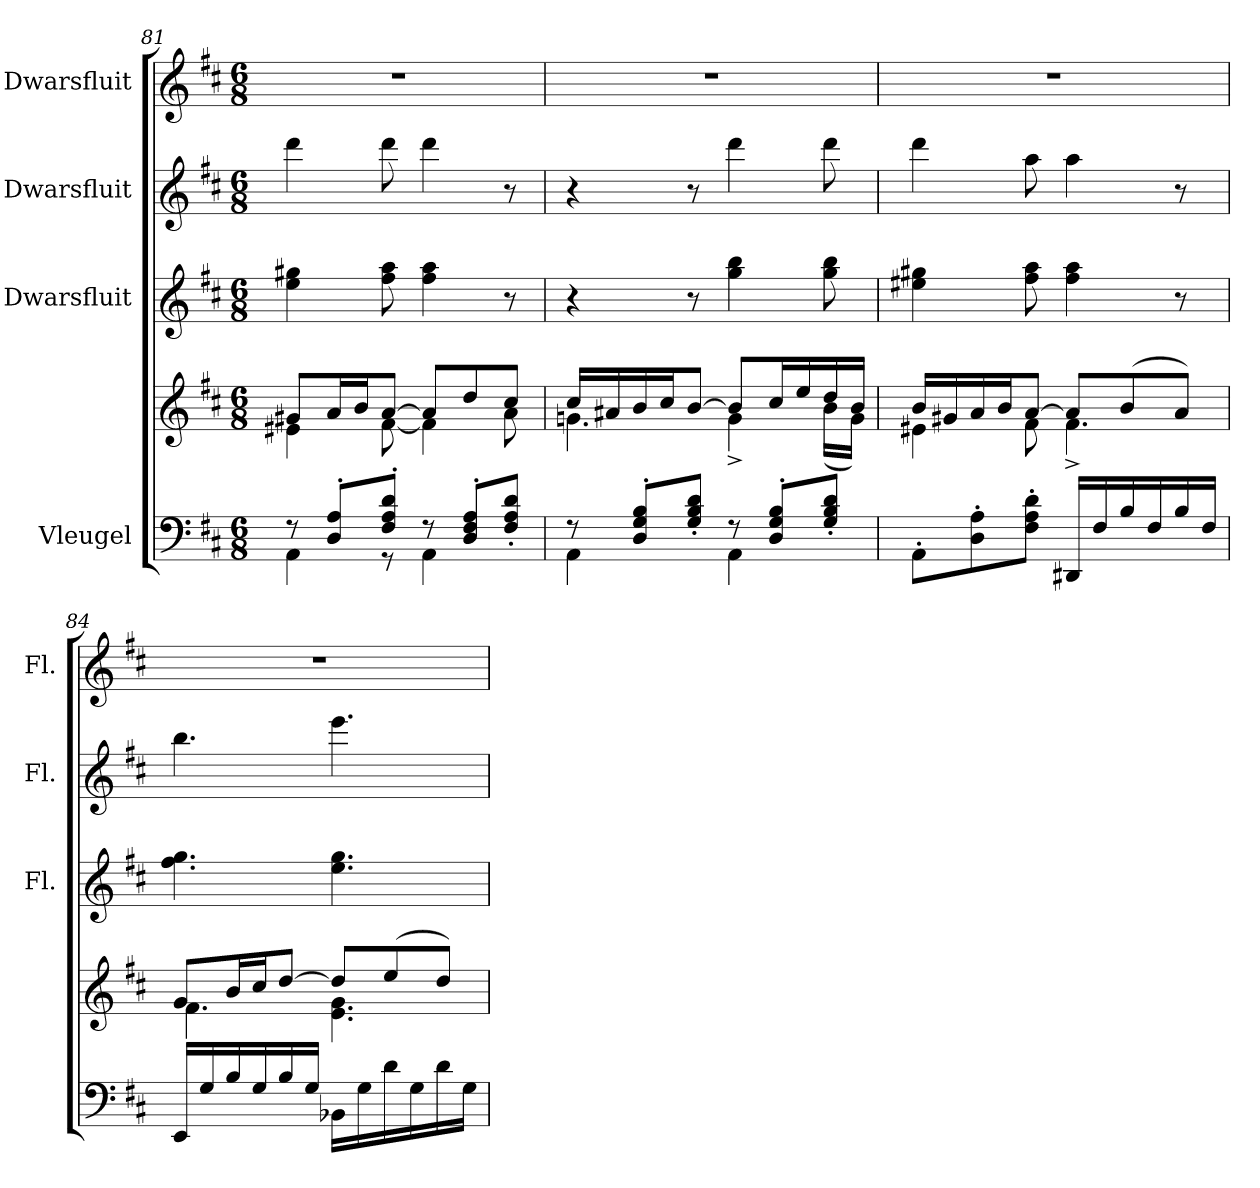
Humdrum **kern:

**kern	**kern	**kern	**kern	**kern
*part4	*part4	*part3	*part2	*part1
*staff5	*staff4	*staff3	*staff2	*staff1
*I"Vleugel	*	*I"Dwarsfluit	*I"Dwarsfluit	*I"Dwarsfluit
*	*	*I'Fl.	*I'Fl.	*I'Fl.
*clefF4	*clefG2	*clefG2	*clefG2	*clefG2
*k[f#c#]	*k[f#c#]	*k[f#c#]	*k[f#c#]	*k[f#c#]
*M6/8	*M6/8	*M6/8	*M6/8	*M6/8
=81	=81	=81	=81	=81
*^	*^	*	*	*
8r	4AA\	8g#X/L	4e#X\	4ee\ 4gg#X\	4ddd\	2.r
8D/' 8A/'L	.	16a/L	.	.	.	.
.	.	16b/J	.	.	.	.
8F#/' 8A/' 8d/'J	8r	[8a/J	[8f#\	8ff#\ 8aa\	8ddd\	.
8r	4AA\	8a/L]	4f#\]	4ff#\ 4aa\	4ddd\	.
8D/' 8F#/' 8A/'L	.	8dd/	.	.	.	.
8F#/' 8A/' 8d/'J	8ryy	8cc#/J	8a\	8r	8r	.
=82	=82	=82	=82	=82	=82	=82
8r	4AA\	16cc#/LL	4.gn\	4r	4r	2.r
.	.	16a#X/	.	.	.	.
8D/' 8G/' 8B/'L	.	16b/	.	.	.	.
.	.	16cc#/J	.	.	.	.
8G/' 8B/' 8d/'J	8ryy	[8b/J	.	8r	8r	.
8r	4AA\	8b/L]	4g^\	4gg\ 4bb\	4ddd\	.
8D/' 8G/' 8B/'L	.	16cc#/L	.	.	.	.
.	.	16ee/	.	.	.	.
8G/' 8B/' 8d/'J	8ryy	16dd/	(16b\LL	8gg\ 8bb\	8ddd\	.
.	.	16b/JJ	16g\JJ)	.	.	.
*v	*v	*	*	*	*	*
!!LO:PB:g=z
=83	=83	=83	=83	=83	=83
8AA'\L	16b/LL	4e#X\	4ee#X\ 4gg#X\	4ddd\	2.r
.	16g#X/	.	.	.	.
8D\' 8A\'	16a/	.	.	.	.
.	16b/J	.	.	.	.
8F#\' 8A\' 8d\'J	[8a/J	8f#\	8ff#\ 8aa\	8aa\	.
16DD#X/LL	8a/L]	4.f#^\	4ff#\ 4aa\	4aa\	.
16F#/	.	.	.	.	.
16B/	(8b/	.	.	.	.
16F#/	.	.	.	.	.
16B/	8a/J)	.	8r	8r	.
16F#/JJ	.	.	.	.	.
=84	=84	=84	=84	=84	=84
16EE/LL	8g/L	4.f#\	4.ff#\ 4.gg\	4.bb\	2.r
16G/	.	.	.	.	.
16B/	16b/L	.	.	.	.
16G/	16cc#/J	.	.	.	.
16B/	[8dd/J	.	.	.	.
16G/JJ	.	.	.	.	.
16BB-X\LL	8dd/L]	4.e\ 4.g\	4.ee\ 4.gg\	4.eee\	.
16G\	.	.	.	.	.
16d\	(8ee/	.	.	.	.
16G\	.	.	.	.	.
16d\	8dd/J)	.	.	.	.
16G\JJ	.	.	.	.	.
*	*v	*v	*	*	*
=	=	=	=	=
*-	*-	*-	*-	*-
